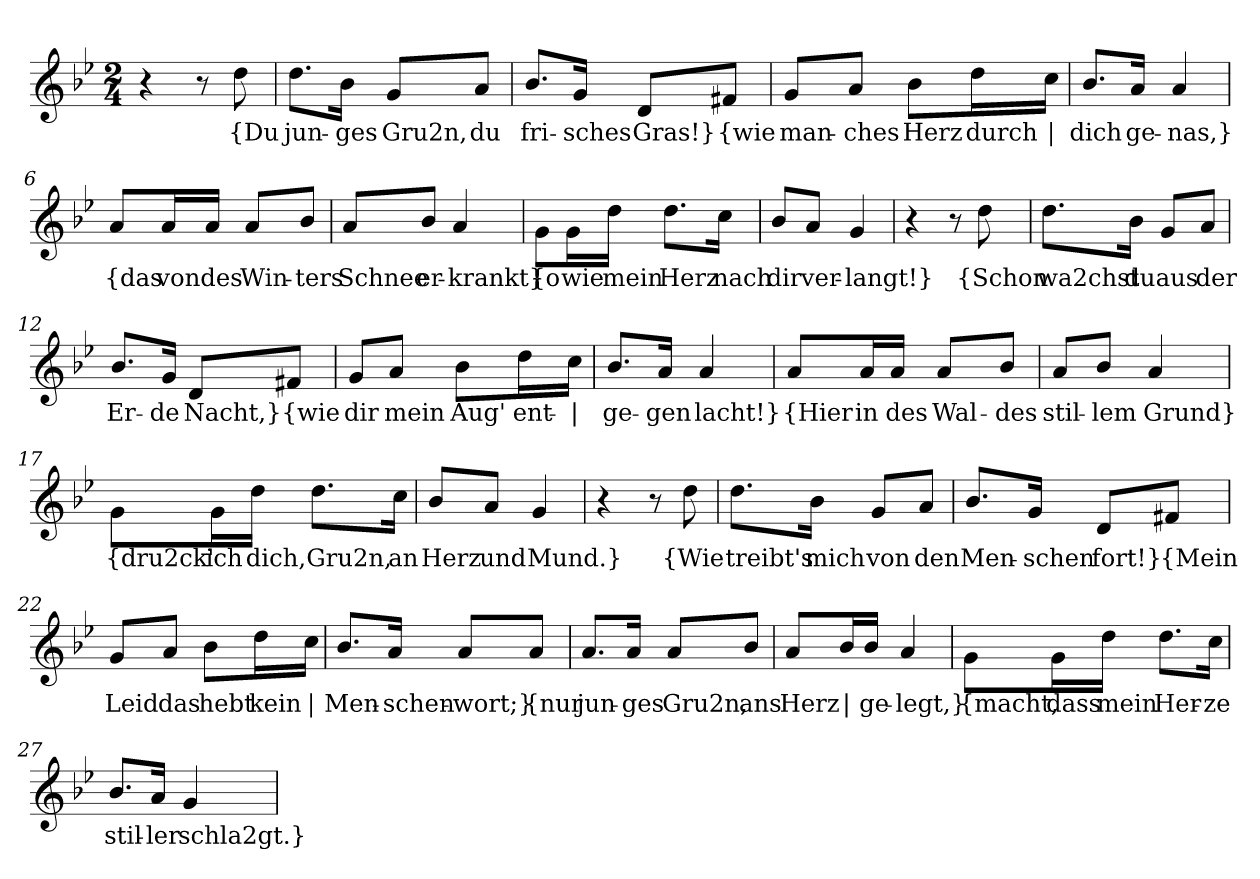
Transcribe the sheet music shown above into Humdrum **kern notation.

**kern	**text
*part1	*part1
*staff1	*staff1
*clefG2	*
*k[b-e-]	*
*M2/4	*
=1	=1
4r	.
8r	.
!	!LO:LY:b
8dd\	{Du
=2	=2
!	!LO:LY:b
8.dd\L	jun-
!	!LO:LY:b
16b-\Jk	-ges
!	!LO:LY:b
8g/L	Gru2n,
!	!LO:LY:b
8a/J	du
=3	=3
!	!LO:LY:b
8.b-/L	fri-
!	!LO:LY:b
16g/Jk	-sches
!	!LO:LY:b
8d/L	Gras!}
!	!LO:LY:b
8f#X/J	{wie
=4	=4
!	!LO:LY:b
8g/L	man-
!	!LO:LY:b
8a/J	-ches
!	!LO:LY:b
8b-\L	Herz
!	!LO:LY:b
16dd\L	durch
!	!LO:LY:b
16cc\JJ	|
=5	=5
!	!LO:LY:b
8.b-/L	dich
!	!LO:LY:b
16a/Jk	ge-
!	!LO:LY:b
4a/	-nas,}
!!LO:LB:g=z
=6	=6
!	!LO:LY:b
8a/L	{das
!	!LO:LY:b
16a/L	von
!	!LO:LY:b
16a/JJ	des
!	!LO:LY:b
8a/L	Win-
!	!LO:LY:b
8b-/J	-ters
=7	=7
!	!LO:LY:b
8a/L	Schnee
!	!LO:LY:b
8b-/J	er-
!	!LO:LY:b
4a/	-krankt}
=8	=8
!	!LO:LY:b
8g\L	{o
!	!LO:LY:b
16g\L	wie
!	!LO:LY:b
16dd\JJ	mein
!	!LO:LY:b
8.dd\L	Herz
!	!LO:LY:b
16cc\Jk	nach
=9	=9
!	!LO:LY:b
8b-/L	dir
!	!LO:LY:b
8a/J	ver-
!	!LO:LY:b
4g/	-langt!}
=10	=10
4r	.
8r	.
!	!LO:LY:b
8dd\	{Schon
!!LO:LB:g=z
=11	=11
!	!LO:LY:b
8.dd\L	wa2chst
!	!LO:LY:b
16b-\Jk	du
!	!LO:LY:b
8g/L	aus
!	!LO:LY:b
8a/J	der
=12	=12
!	!LO:LY:b
8.b-/L	Er-
!	!LO:LY:b
16g/Jk	-de
!	!LO:LY:b
8d/L	Nacht,}
!	!LO:LY:b
8f#X/J	{wie
=13	=13
!	!LO:LY:b
8g/L	dir
!	!LO:LY:b
8a/J	mein
!	!LO:LY:b
8b-\L	Aug'
!	!LO:LY:b
16dd\L	ent-
!	!LO:LY:b
16cc\JJ	|
=14	=14
!	!LO:LY:b
8.b-/L	-ge-
!	!LO:LY:b
16a/Jk	-gen
!	!LO:LY:b
4a/	lacht!}
=15	=15
!	!LO:LY:b
8a/L	{Hier
!	!LO:LY:b
16a/L	in
!	!LO:LY:b
16a/JJ	des
!	!LO:LY:b
8a/L	Wal-
!	!LO:LY:b
8b-/J	-des
!!LO:LB:g=z
=16	=16
!	!LO:LY:b
8a/L	stil-
!	!LO:LY:b
8b-/J	-lem
!	!LO:LY:b
4a/	Grund}
=17	=17
!	!LO:LY:b
8g\L	{dru2ck'
!	!LO:LY:b
16g\L	ich
!	!LO:LY:b
16dd\JJ	dich,
!	!LO:LY:b
8.dd\L	Gru2n,
!	!LO:LY:b
16cc\Jk	an
=18	=18
!	!LO:LY:b
8b-/L	Herz
!	!LO:LY:b
8a/J	und
!	!LO:LY:b
4g/	Mund.}
=19	=19
4r	.
8r	.
!	!LO:LY:b
8dd\	{Wie
=20	=20
!	!LO:LY:b
8.dd\L	treibt's
!	!LO:LY:b
16b-\Jk	mich
!	!LO:LY:b
8g/L	von
!	!LO:LY:b
8a/J	den
!!LO:LB:g=z
=21	=21
!	!LO:LY:b
8.b-/L	Men-
!	!LO:LY:b
16g/Jk	-schen
!	!LO:LY:b
8d/L	fort!}
!	!LO:LY:b
8f#X/J	{Mein
=22	=22
!	!LO:LY:b
8g/L	Leid
!	!LO:LY:b
8a/J	das
!	!LO:LY:b
8b-\L	hebt
!	!LO:LY:b
16dd\L	kein
!	!LO:LY:b
16cc\JJ	|
=23	=23
!	!LO:LY:b
8.b-/L	Men-
!	!LO:LY:b
16a/Jk	-schen-
!	!LO:LY:b
8a/L	-wort;}
!	!LO:LY:b
8a/J	{nur
=24	=24
!	!LO:LY:b
8.a/L	jun-
!	!LO:LY:b
16a/Jk	-ges
!	!LO:LY:b
8a/L	Gru2n,
!	!LO:LY:b
8b-/J	ans
!!LO:LB:g=z
=25	=25
!	!LO:LY:b
8a/L	Herz
!	!LO:LY:b
16b-/L	|
!	!LO:LY:b
16b-/JJ	ge-
!	!LO:LY:b
4a/	-legt,}
=26	=26
!	!LO:LY:b
8g\L	{macht,
!	!LO:LY:b
16g\L	dass
!	!LO:LY:b
16dd\JJ	mein
!	!LO:LY:b
8.dd\L	Her-
!	!LO:LY:b
16cc\Jk	-ze
=27	=27
!	!LO:LY:b
8.b-/L	stil-
!	!LO:LY:b
16a/Jk	-ler
!	!LO:LY:b
4g/	schla2gt.}
=	=
*-	*-
